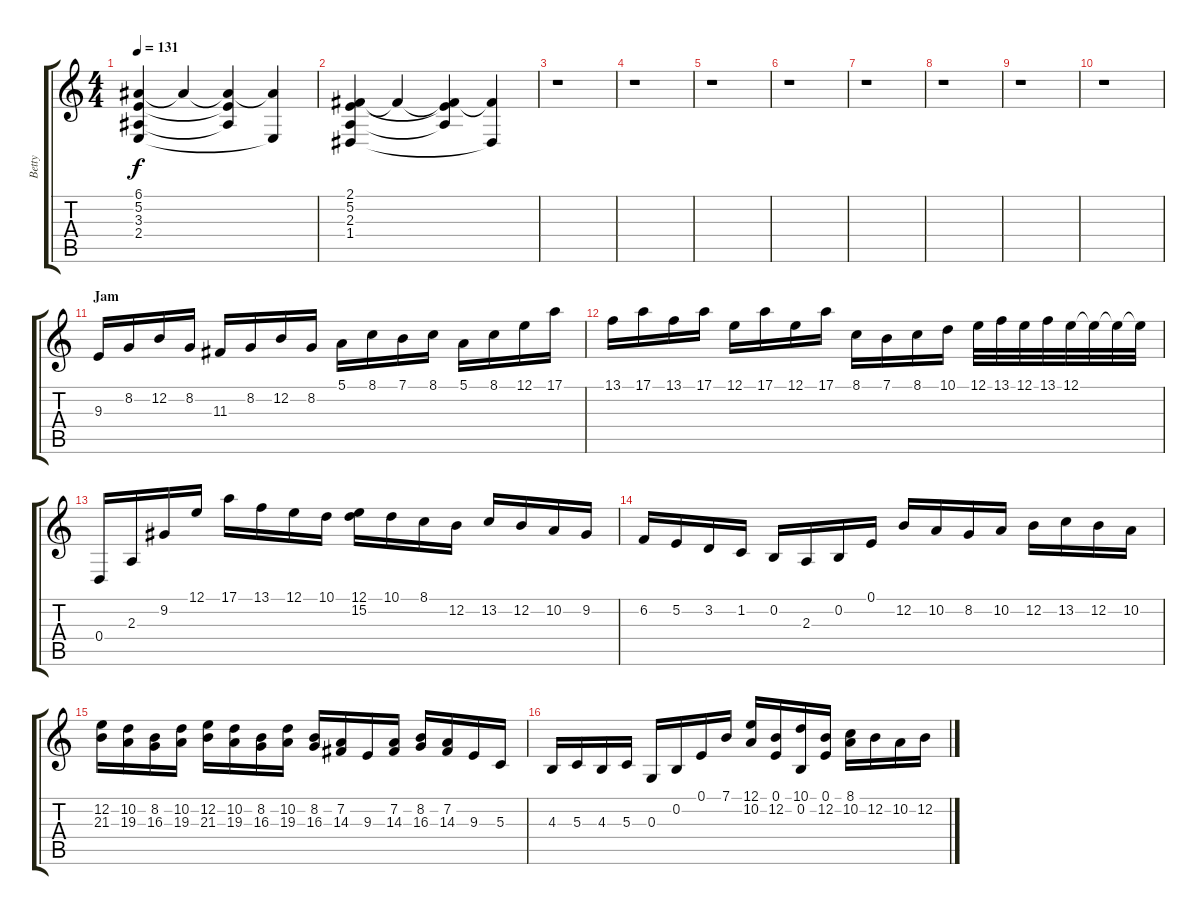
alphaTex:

\track ("Betty" "Betty") {instrument churchorgan}
\staff {score tabs}
\tuning (E4 B3 G3 D3 A2 E2) {hide}
\ts (4 4)
\tempo 131
\clef g2
\ks c
(6.1 5.2 3.3 2.4).4{dy f} 6.1{t}.4 (6.1{t} 5.2{t} 3.3{t}).4 (6.1{t} 2.4{t}).4 |
(2.1 5.2 2.3 1.4).4 2.1{t}.4 (2.1{t} 5.2{t} 2.3{t}).4 (2.1{t} 1.4{t}).4 |
r.1 |
r.1 |
r.1 |
r.1 |
r.1 |
r.1 |
r.1 |
r.1 |
\section ("" "Jam")
9.3.16{volume 16 instrument electricgrandpiano} 8.2.16 12.2.16 8.2.16 11.3.16 8.2.16 12.2.16 8.2.16 5.1.16 8.1.16 7.1.16 8.1.16 5.1.16 8.1.16 12.1.16 17.1.16 |
13.1.16{volume 16 instrument electricgrandpiano} 17.1.16 13.1.16 17.1.16 12.1.16 17.1.16 12.1.16 17.1.16 8.1.16 7.1.16 8.1.16 10.1.16 12.1.32 13.1.32 12.1.32 13.1.32 12.1.32 12.1{t}.32 12.1{t}.32 12.1{t}.32 |
0.4.16{volume 16 instrument electricgrandpiano} 2.3.16 9.2.16 12.1.16 17.1.16 13.1.16 12.1.16 10.1.16 (12.1 15.2).16 10.1.16 8.1.16 12.2.16 13.2.16 12.2.16 10.2.16 9.2.16 |
6.2.16{volume 16 instrument electricgrandpiano} 5.2.16 3.2.16 1.2.16 0.2.16 2.3.16 0.2.16 0.1.16 12.2.16 10.2.16 8.2.16 10.2.16 12.2.16 13.2.16 12.2.16 10.2.16 |
(12.2 21.3).16{volume 16 instrument electricgrandpiano} (10.2 19.3).16 (8.2 16.3).16 (10.2 19.3).16 (12.2 21.3).16 (10.2 19.3).16 (8.2 16.3).16 (10.2 19.3).16 (8.2 16.3).16 (7.2 14.3).16 9.3.16 (7.2 14.3).16 (8.2 16.3).16 (7.2 14.3).16 9.3.16 5.3.16 |
4.3.16{volume 16 instrument electricgrandpiano} 5.3.16 4.3.16 5.3.16 0.3.16 0.2.16 0.1.16 7.1.16 (12.1 10.2).16 (0.1 12.2).16 (10.1 0.2).16 (0.1 12.2).16 (8.1 10.2).16 12.2.16 10.2.16 12.2.16
